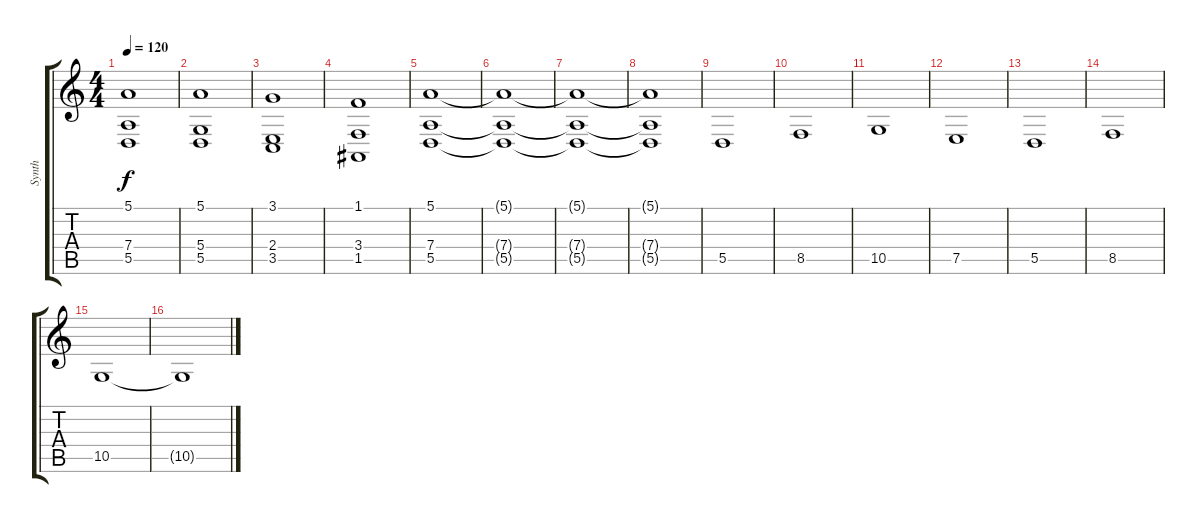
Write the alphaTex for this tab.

\track ("Synth" "Synth") {instrument synthstrings2}
\staff {score tabs}
\tuning (E4 B3 G3 D3 A2 E2) {hide}
\ts (4 4)
\tempo 120
\clef g2
\ks c
(5.1 7.4 5.5).1{dy f volume 12 instrument synthstrings2} |
(5.1 5.4 5.5).1 |
(3.1 2.4 3.5).1 |
(1.1 3.4 1.5).1 |
(5.1 7.4 5.5).1 |
(5.1{t} 7.4{t} 5.5{t}).1 |
(5.1{t} 7.4{t} 5.5{t}).1 |
(5.1{t} 7.4{t} 5.5{t}).1 |
5.5.1{volume 16} |
8.5.1 |
10.5.1 |
7.5.1 |
5.5.1{volume 16} |
8.5.1 |
10.5.1 |
10.5{t}.1
